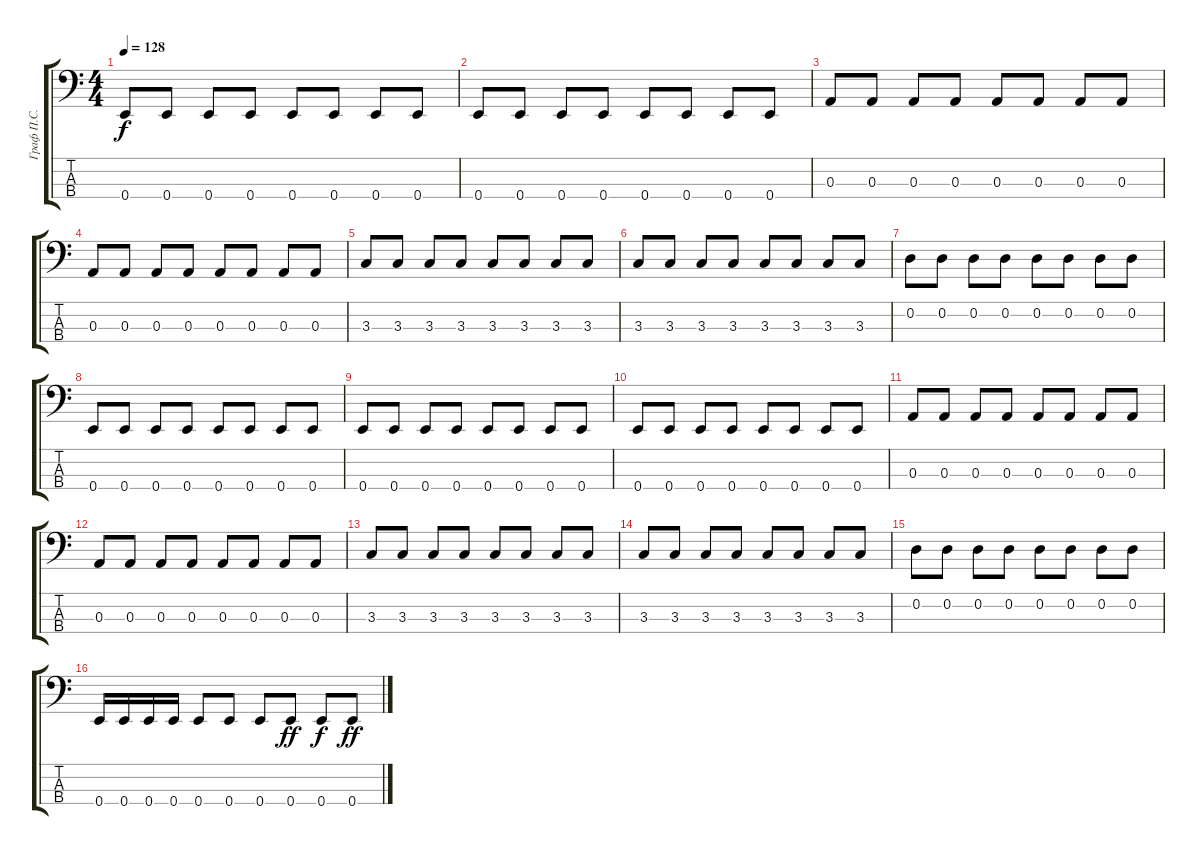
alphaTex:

\track ("Граф П.С. Самойлов" "Граф П.С. ") {instrument electricbassfinger}
\staff {score tabs}
\tuning (G2 D2 A1 E1) {hide}
\ts (4 4)
\tempo 128
\clef f4
\ks c
0.4.8{dy f} 0.4.8 0.4.8 0.4.8 0.4.8 0.4.8 0.4.8 0.4.8 |
0.4.8 0.4.8 0.4.8 0.4.8 0.4.8 0.4.8 0.4.8 0.4.8 |
0.3.8 0.3.8 0.3.8 0.3.8 0.3.8 0.3.8 0.3.8 0.3.8 |
0.3.8 0.3.8 0.3.8 0.3.8 0.3.8 0.3.8 0.3.8 0.3.8 |
3.3.8 3.3.8 3.3.8 3.3.8 3.3.8 3.3.8 3.3.8 3.3.8 |
3.3.8 3.3.8 3.3.8 3.3.8 3.3.8 3.3.8 3.3.8 3.3.8 |
0.2.8 0.2.8 0.2.8 0.2.8 0.2.8 0.2.8 0.2.8 0.2.8 |
0.4.8 0.4.8 0.4.8 0.4.8 0.4.8 0.4.8 0.4.8 0.4.8 |
0.4.8 0.4.8 0.4.8 0.4.8 0.4.8 0.4.8 0.4.8 0.4.8 |
0.4.8 0.4.8 0.4.8 0.4.8 0.4.8 0.4.8 0.4.8 0.4.8 |
0.3.8 0.3.8 0.3.8 0.3.8 0.3.8 0.3.8 0.3.8 0.3.8 |
0.3.8 0.3.8 0.3.8 0.3.8 0.3.8 0.3.8 0.3.8 0.3.8 |
3.3.8 3.3.8 3.3.8 3.3.8 3.3.8 3.3.8 3.3.8 3.3.8 |
3.3.8 3.3.8 3.3.8 3.3.8 3.3.8 3.3.8 3.3.8 3.3.8 |
0.2.8 0.2.8 0.2.8 0.2.8 0.2.8 0.2.8 0.2.8 0.2.8 |
0.4.16 0.4.16 0.4.16 0.4.16 0.4.8 0.4.8 0.4.8 0.4.8{dy ff} 0.4.8{dy f} 0.4.8{dy ff}
